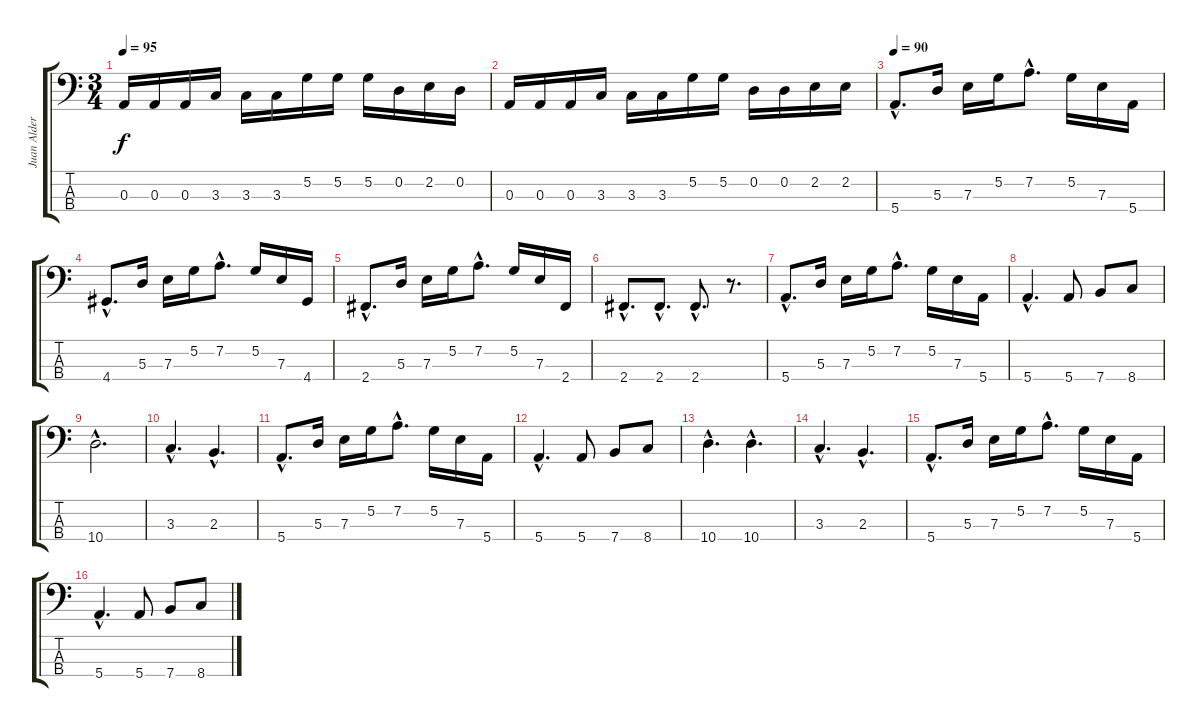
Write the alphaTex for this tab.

\track ("Juan Alderete " "Juan Alder") {instrument electricbassfinger}
\staff {score tabs}
\tuning (G2 D2 A1 E1) {hide}
\ts (3 4)
\tempo 95
\clef f4
\ks c
0.3.16{dy f} 0.3.16 0.3.16 3.3.16 3.3.16 3.3.16 5.2.16 5.2.16 5.2.16 0.2.16 2.2.16 0.2.16 |
0.3.16 0.3.16 0.3.16 3.3.16 3.3.16 3.3.16 5.2.16 5.2.16 0.2.16 0.2.16 2.2.16 2.2.16 |
\tempo 90
5.4{hac}.8{d balance 13} 5.3.16 7.3.16 5.2.16 7.2{hac}.8{d} 5.2.16 7.3.16 5.4.16 |
4.4{hac}.8{d} 5.3.16 7.3.16 5.2.16 7.2{hac}.8{d} 5.2.16 7.3.16 4.4.16 |
2.4{hac}.8{d} 5.3.16 7.3.16 5.2.16 7.2{hac}.8{d} 5.2.16 7.3.16 2.4.16 |
2.4{hac}.8{d} 2.4{hac}.8{d} 2.4{hac}.8{d} r.8{d} |
5.4{hac}.8{d} 5.3.16 7.3.16 5.2.16 7.2{hac}.8{d} 5.2.16 7.3.16 5.4.16 |
5.4{hac}.4{d} 5.4.8 7.4.8 8.4.8 |
10.4{hac}.2{d} |
3.3{hac}.4{d} 2.3{hac}.4{d} |
5.4{hac}.8{d} 5.3.16 7.3.16 5.2.16 7.2{hac}.8{d} 5.2.16 7.3.16 5.4.16 |
5.4{hac}.4{d} 5.4.8 7.4.8 8.4.8 |
10.4{hac}.4{d} 10.4{hac}.4{d} |
3.3{hac}.4{d} 2.3{hac}.4{d} |
5.4{hac}.8{d} 5.3.16 7.3.16 5.2.16 7.2{hac}.8{d} 5.2.16 7.3.16 5.4.16 |
5.4{hac}.4{d} 5.4.8 7.4.8 8.4.8
